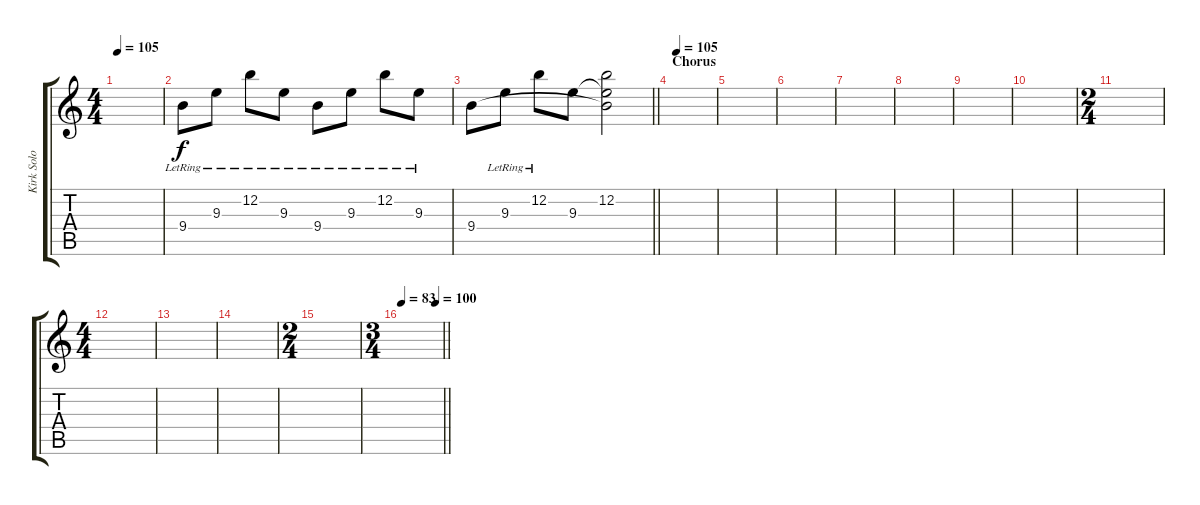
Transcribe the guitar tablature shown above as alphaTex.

\track ("Kirk Solo 2" "Kirk Solo ") {instrument distortionguitar}
\staff {score tabs}
\tuning (E4 B3 G3 D3 A2 E2) {hide}
\ts (4 4)
\tempo 105
\clef g2
\ks c
|
9.4{lr}.8{volume 15} 9.3{lr}.8 12.2{lr}.8 9.3{lr}.8 9.4{lr}.8 9.3{lr}.8 12.2{lr}.8 9.3{lr}.8 |
\barLineRight lightlight
9.4.8 9.3{lr}.8 12.2{lr}.8 9.3.8 (12.2 9.3{t} 9.4{t}).2 |
\section ("" "Chorus")
\tempo (105 0.125)
|
|
|
|
|
|
|
\ts (2 4)
|
\ts (4 4)
|
|
|
\ts (2 4)
|
\ts (3 4)
\tempo 83
\tempo (100 0.8333333333333334)
\barLineRight lightlight
